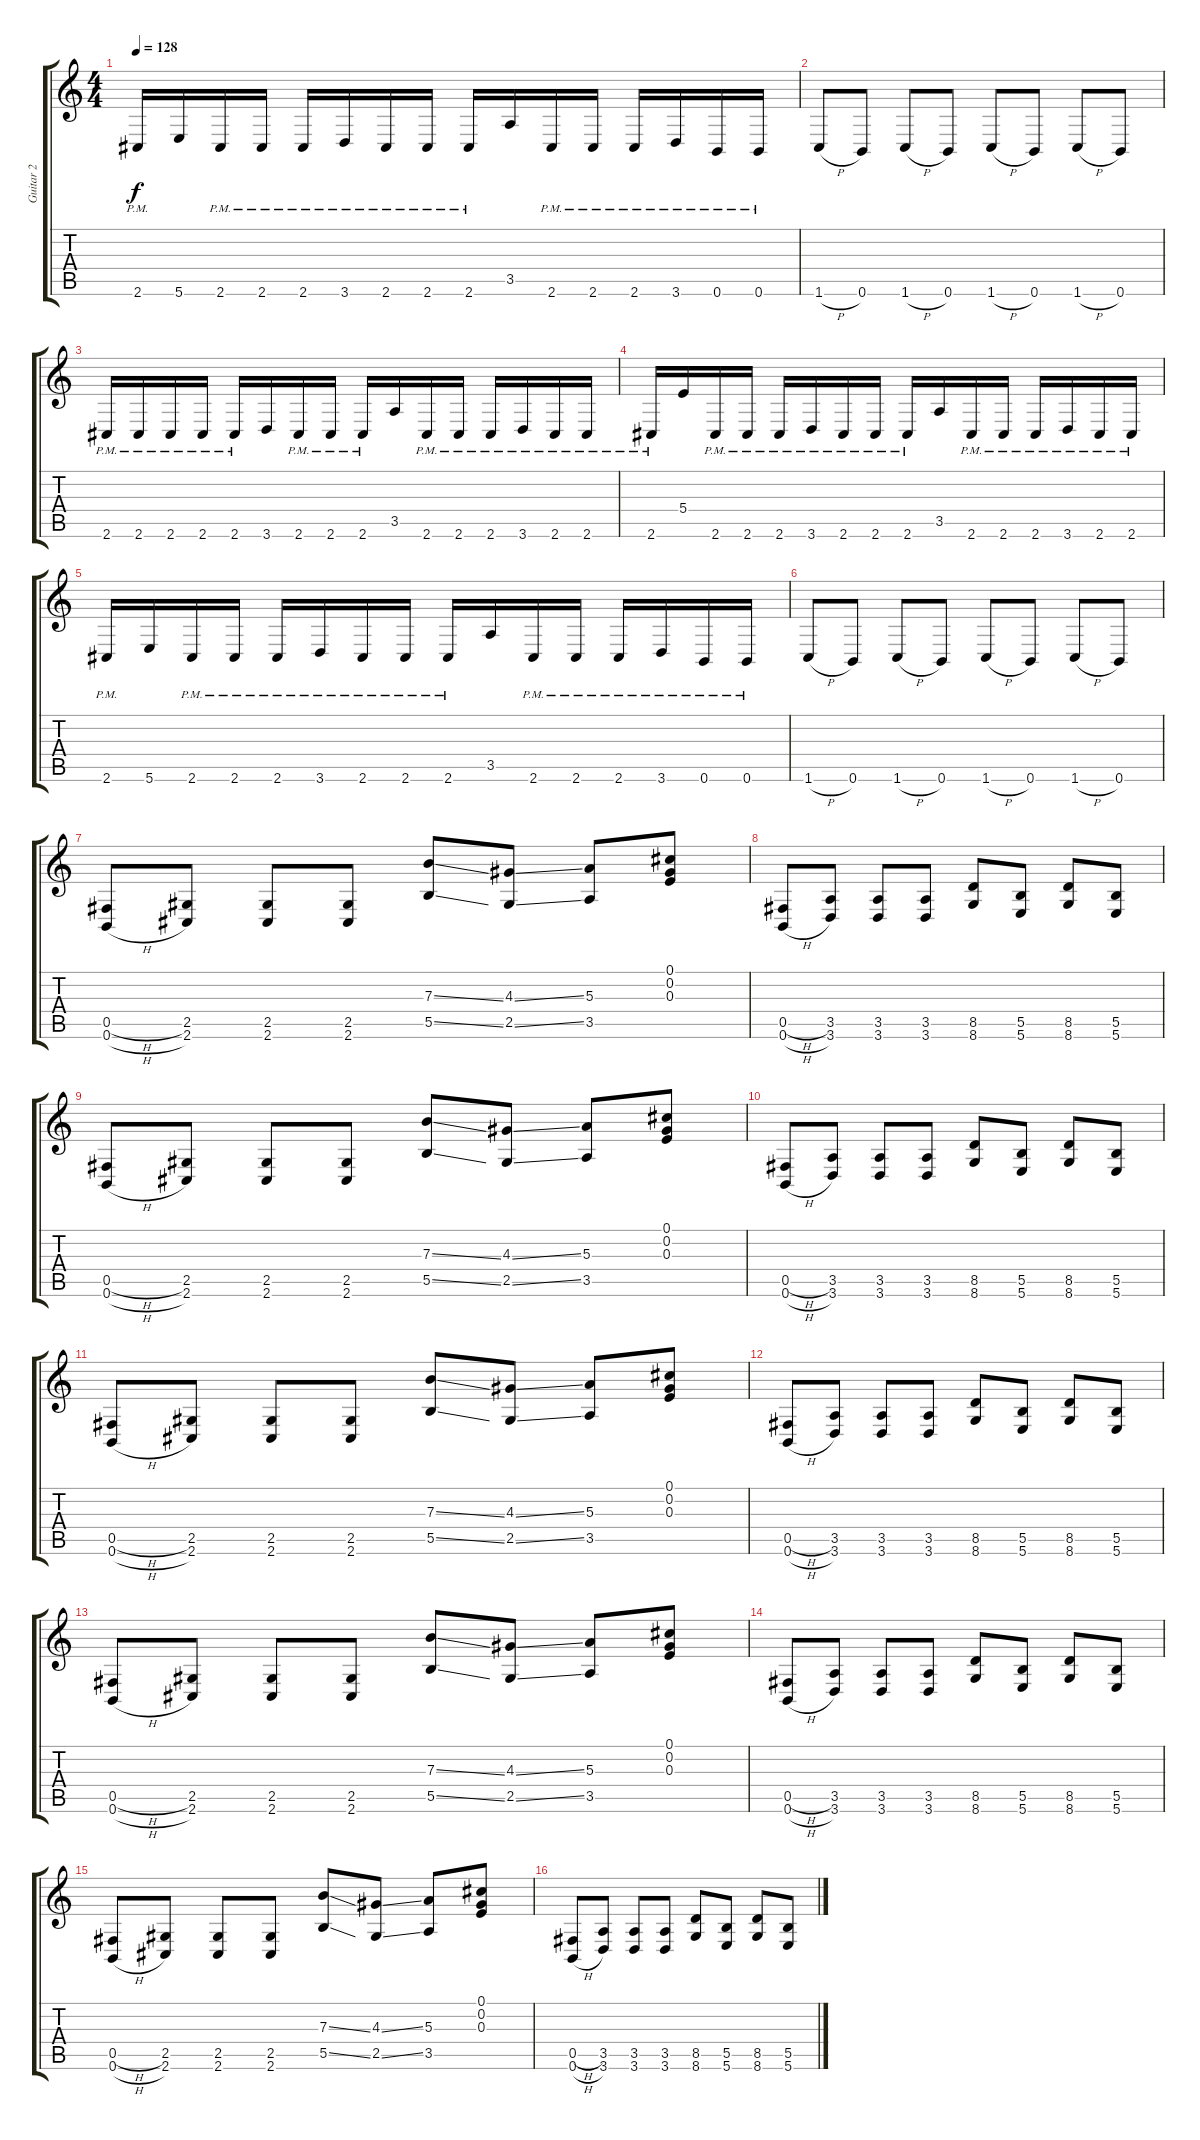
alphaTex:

\track ("Guitar 2" "Guitar 2") {instrument distortionguitar}
\staff {score tabs}
\tuning (Db4 Ab3 E3 B2 Gb2 B1) {hide}
\ts (4 4)
\tempo 128
\clef g2
\ks c
2.6{pm}.16{dy f} 5.6.16 2.6{pm}.16 2.6{pm}.16 2.6{pm}.16 3.6{pm}.16 2.6{pm}.16 2.6{pm}.16 2.6{pm}.16 3.5.16 2.6{pm}.16 2.6{pm}.16 2.6{pm}.16 3.6{pm}.16 0.6{pm}.16 0.6{pm}.16 |
1.6{h}.8 0.6.8 1.6{h}.8 0.6.8 1.6{h}.8 0.6.8 1.6{h}.8 0.6.8 |
2.6{pm}.16 2.6{pm}.16 2.6{pm}.16 2.6{pm}.16 2.6{pm}.16 3.6.16 2.6{pm}.16 2.6{pm}.16 2.6{pm}.16 3.5.16 2.6{pm}.16 2.6{pm}.16 2.6{pm}.16 3.6{pm}.16 2.6{pm}.16 2.6{pm}.16 |
2.6{pm}.16 5.4.16 2.6{pm}.16 2.6{pm}.16 2.6{pm}.16 3.6{pm}.16 2.6{pm}.16 2.6{pm}.16 2.6{pm}.16 3.5.16 2.6{pm}.16 2.6{pm}.16 2.6{pm}.16 3.6{pm}.16 2.6{pm}.16 2.6{pm}.16 |
2.6{pm}.16 5.6.16 2.6{pm}.16 2.6{pm}.16 2.6{pm}.16 3.6{pm}.16 2.6{pm}.16 2.6{pm}.16 2.6{pm}.16 3.5.16 2.6{pm}.16 2.6{pm}.16 2.6{pm}.16 3.6{pm}.16 0.6{pm}.16 0.6{pm}.16 |
1.6{h}.8 0.6.8 1.6{h}.8 0.6.8 1.6{h}.8 0.6.8 1.6{h}.8 0.6.8 |
(0.5{h} 0.6{h}).8 (2.5 2.6).8 (2.5 2.6).8 (2.5 2.6).8 (7.3{ss} 5.5{ss}).8 (4.3{ss} 2.5{ss}).8 (5.3 3.5).8 (0.1 0.2 0.3).8 |
(0.5{h} 0.6{h}).8 (3.5 3.6).8 (3.5 3.6).8 (3.5 3.6).8 (8.5 8.6).8 (5.5 5.6).8 (8.5 8.6).8 (5.5 5.6).8 |
(0.5{h} 0.6{h}).8 (2.5 2.6).8 (2.5 2.6).8 (2.5 2.6).8 (7.3{ss} 5.5{ss}).8 (4.3{ss} 2.5{ss}).8 (5.3 3.5).8 (0.1 0.2 0.3).8 |
(0.5{h} 0.6{h}).8 (3.5 3.6).8 (3.5 3.6).8 (3.5 3.6).8 (8.5 8.6).8 (5.5 5.6).8 (8.5 8.6).8 (5.5 5.6).8 |
(0.5{h} 0.6{h}).8 (2.5 2.6).8 (2.5 2.6).8 (2.5 2.6).8 (7.3{ss} 5.5{ss}).8 (4.3{ss} 2.5{ss}).8 (5.3 3.5).8 (0.1 0.2 0.3).8 |
(0.5{h} 0.6{h}).8 (3.5 3.6).8 (3.5 3.6).8 (3.5 3.6).8 (8.5 8.6).8 (5.5 5.6).8 (8.5 8.6).8 (5.5 5.6).8 |
(0.5{h} 0.6{h}).8 (2.5 2.6).8 (2.5 2.6).8 (2.5 2.6).8 (7.3{ss} 5.5{ss}).8 (4.3{ss} 2.5{ss}).8 (5.3 3.5).8 (0.1 0.2 0.3).8 |
(0.5{h} 0.6{h}).8 (3.5 3.6).8 (3.5 3.6).8 (3.5 3.6).8 (8.5 8.6).8 (5.5 5.6).8 (8.5 8.6).8 (5.5 5.6).8 |
(0.5{h} 0.6{h}).8 (2.5 2.6).8 (2.5 2.6).8 (2.5 2.6).8 (7.3{ss} 5.5{ss}).8 (4.3{ss} 2.5{ss}).8 (5.3 3.5).8 (0.1 0.2 0.3).8 |
(0.5{h} 0.6{h}).8 (3.5 3.6).8 (3.5 3.6).8 (3.5 3.6).8 (8.5 8.6).8 (5.5 5.6).8 (8.5 8.6).8 (5.5 5.6).8
